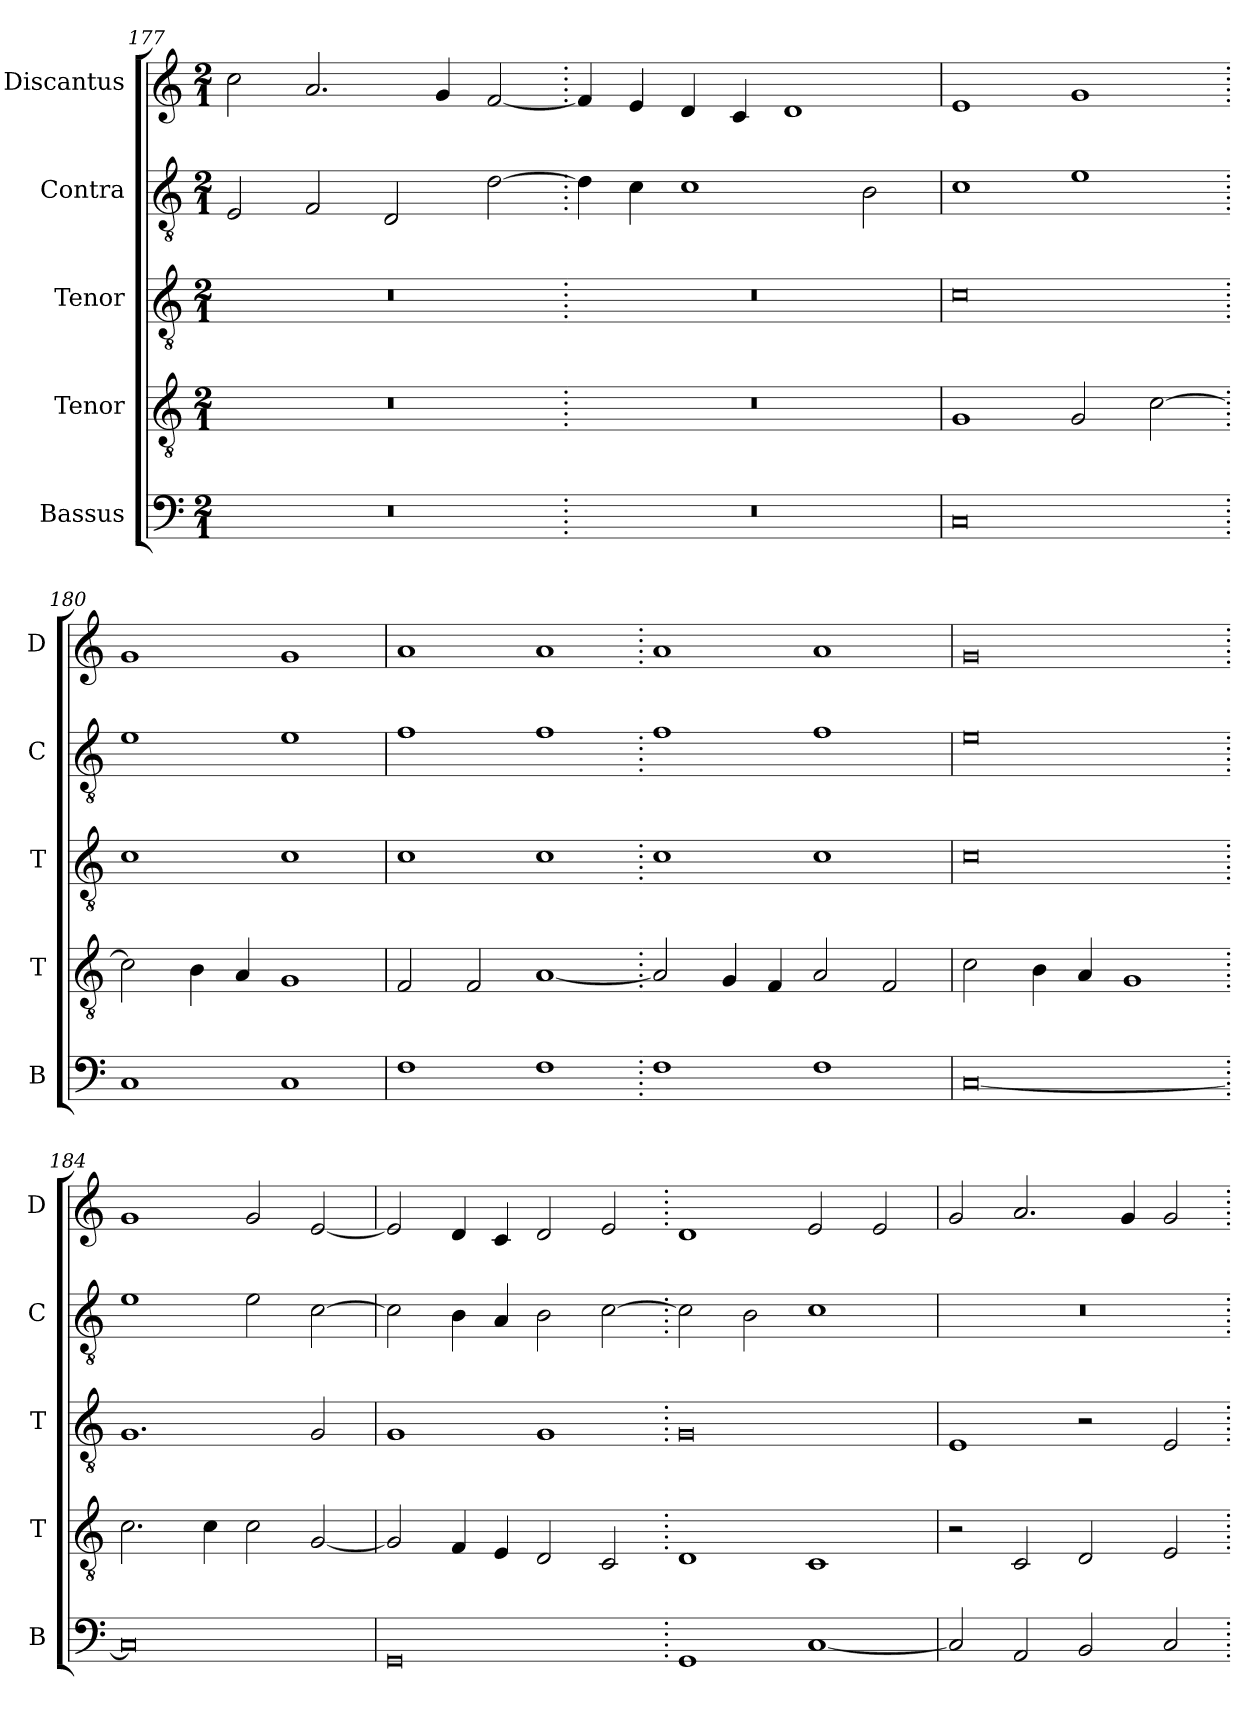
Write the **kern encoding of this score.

**kern	**kern	**kern	**kern	**kern
*part5	*part4	*part3	*part2	*part1
*staff5	*staff4	*staff3	*staff2	*staff1
*I"Bassus	*I"Tenor	*I"Tenor	*I"Contra	*I"Discantus
*I'B	*I'T	*I'T	*I'C	*I'D
*clefF4	*clefGv2	*clefGv2	*clefGv2	*clefG2
*k[]	*k[]	*k[]	*k[]	*k[]
*M2/1	*M2/1	*M2/1	*M2/1	*M2/1
=177	=177	=177	=177	=177
0r	0r	0r	2E/	2cc\
.	.	.	2F/	2.a/
.	.	.	2D/	.
.	.	.	.	4g/
.	.	.	[2d\	[2f/
=178.	=178.	=178.	=178.	=178.
0r	0r	0r	4d\]	4f/]
.	.	.	4c\	4e/
.	.	.	1c	4d/
.	.	.	.	4c/
.	.	.	.	1d
.	.	.	2B\	.
=179	=179	=179	=179	=179
0C	1G	0c	1c	1e
.	2G/	.	1e	1g
.	[2c\	.	.	.
=180.	=180.	=180.	=180.	=180.
1C	2c\]	1c	1e	1g
.	4B\	.	.	.
.	4A/	.	.	.
1C	1G	1c	1e	1g
=181	=181	=181	=181	=181
1F	2F/	1c	1f	1a
.	2F/	.	.	.
1F	[1A	1c	1f	1a
=182.	=182.	=182.	=182.	=182.
1F	2A/]	1c	1f	1a
.	4G/	.	.	.
.	4F/	.	.	.
1F	2A/	1c	1f	1a
.	2F/	.	.	.
=183	=183	=183	=183	=183
[0C	2c\	0c	0e	0g
.	4B\	.	.	.
.	4A/	.	.	.
.	1G	.	.	.
=184.	=184.	=184.	=184.	=184.
0C]	2.c\	1.G	1e	1g
.	4c\	.	.	.
.	2c\	.	2e\	2g/
.	[2G/	2G/	[2c\	[2e/
=185	=185	=185	=185	=185
0GG	2G/]	1G	2c\]	2e/]
.	4F/	.	4B\	4d/
.	4E/	.	4A/	4c/
.	2D/	1G	2B\	2d/
.	2C/	.	[2c\	2e/
=186.	=186.	=186.	=186.	=186.
1GG	1D	0G	2c\]	1d
.	.	.	2B\	.
[1C	1C	.	1c	2e/
.	.	.	.	2e/
=187	=187	=187	=187	=187
2C/]	2r	1E	0r	2g/
2AA/	2C/	.	.	2.a/
2BB/	2D/	2r	.	.
.	.	.	.	4g/
2C/	2E/	2E/	.	2g/
=.	=.	=.	=.	=.
*-	*-	*-	*-	*-
